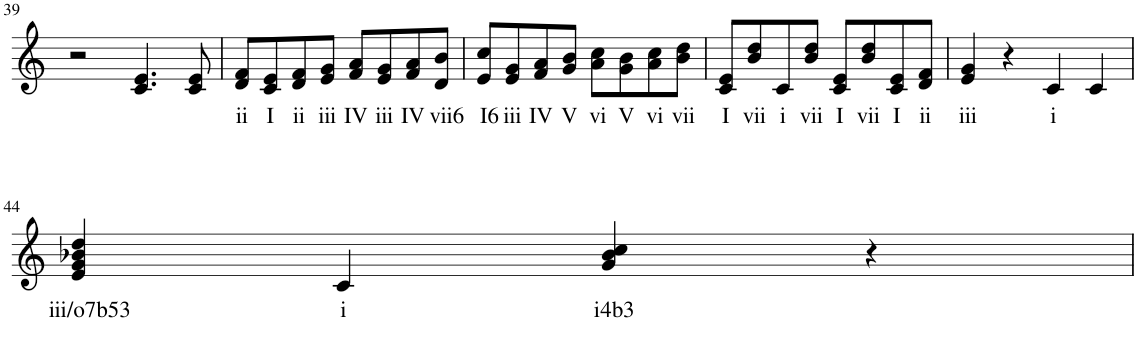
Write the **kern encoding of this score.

**kern	**text
*part1	*part1
*staff1	*staff1
*I"Piano	*
*I'Pno	*
!!LO:PB:g=z
*clefG2	*
*k[]	*
*M2/2	*
*met(c|)	*
=39	=39
2r	.
4.c/ 4.e/	.
8c/ 8e/	.
=40	=40
!	!LO:LY:b
8d/ 8f/L	ii
!	!LO:LY:b
8c/ 8e/	I
!	!LO:LY:b
8d/ 8f/	ii
!	!LO:LY:b
8e/ 8g/J	iii
!	!LO:LY:b
8f/ 8a/L	IV
!	!LO:LY:b
8e/ 8g/	iii
!	!LO:LY:b
8f/ 8a/	IV
!	!LO:LY:b
8d/ 8b/J	vii6
=41	=41
!	!LO:LY:b
8e/ 8cc/L	I6
!	!LO:LY:b
8e/ 8g/	iii
!	!LO:LY:b
8f/ 8a/	IV
!	!LO:LY:b
8g/ 8b/J	V
!	!LO:LY:b
8a\ 8cc\L	vi
!	!LO:LY:b
8g\ 8b\	V
!	!LO:LY:b
8a\ 8cc\	vi
!	!LO:LY:b
8b\ 8dd\J	vii
=42	=42
!	!LO:LY:b
8c/ 8e/L	I
!	!LO:LY:b
8b/ 8dd/	vii
!	!LO:LY:b
8c/	i
!	!LO:LY:b
8b/ 8dd/J	vii
!	!LO:LY:b
8c/ 8e/L	I
!	!LO:LY:b
8b/ 8dd/	vii
!	!LO:LY:b
8c/ 8e/	I
!	!LO:LY:b
8d/ 8f/J	ii
=43	=43
!	!LO:LY:b
4e/ 4g/	iii
4r	.
!	!LO:LY:b
4c/	i
4c/	.
!!LO:LB:g=z
=44	=44
!	!LO:LY:b
4e/ 4g/ 4b-X/ 4dd/	iii/o7b53
!	!LO:LY:b
4c/	i
!	!LO:LY:b
4g/ 4b-/ 4cc/	i4b3
4r	.
=	=
*-	*-
